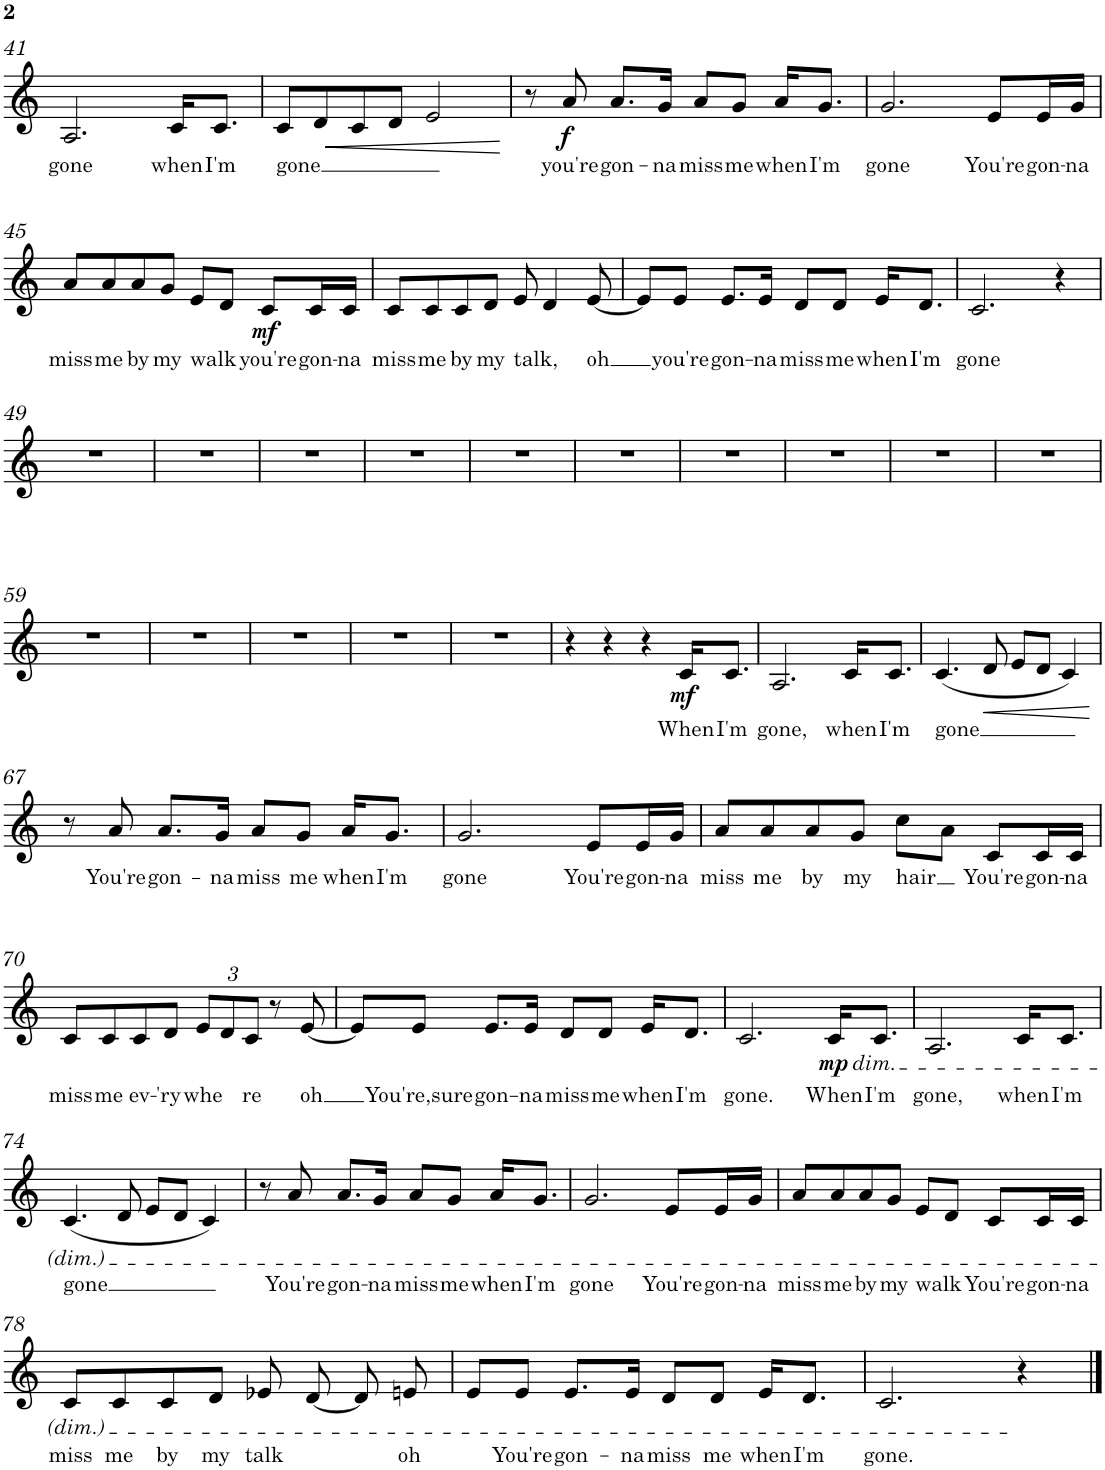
**kern	**text	**dynam
*part1	*part1	*part1
*staff1	*staff1	*staff1
*I"Piano	*	*
*I'Pno.	*	*
!!LO:PB:g=z
*clefG2	*	*
*k[]	*	*
*M4/4	*	*
=41	=41	=41
!	!LO:LY:b	!
2.A/	gone	.
!	!LO:LY:b	!
16c/KL	when	.
!	!LO:LY:b	!
8.c/J	I'm	.
=42	=42	=42
!	!LO:LY:b	!
8c/L	gone	.
!	!	!LO:HP:b
8d/	.	<
8c/	.	.
8d/J	.	.
2e/	.	.
.	.	[
=43	=43	=43
8r	.	.
!	!LO:LY:b	!LO:DY:b
8a/	you're	f
!	!LO:LY:b	!
8.a/L	gon-	.
!	!LO:LY:b	!
16g/Jk	-na	.
!	!LO:LY:b	!
8a/L	miss	.
!	!LO:LY:b	!
8g/J	me	.
!	!LO:LY:b	!
16a/KL	when	.
!	!LO:LY:b	!
8.g/J	I'm	.
=44	=44	=44
!	!LO:LY:b	!
2.g/	gone	.
!	!LO:LY:b	!
8e/L	You're	.
!	!LO:LY:b	!
16e/L	gon-	.
!	!LO:LY:b	!
16g/JJ	-na	.
!!LO:LB:g=z
=45	=45	=45
!	!LO:LY:b	!
8a/L	miss	.
!	!LO:LY:b	!
8a/	me	.
!	!LO:LY:b	!
8a/	by	.
!	!LO:LY:b	!
8g/J	my	.
!	!LO:LY:b	!
8e/L	walk	.
8d/J	.	.
!	!LO:LY:b	!LO:DY:b
8c/L	you're	mf
!	!LO:LY:b	!
16c/L	gon-	.
!	!LO:LY:b	!
16c/JJ	-na	.
=46	=46	=46
!	!LO:LY:b	!
8c/L	miss	.
!	!LO:LY:b	!
8c/	me	.
!	!LO:LY:b	!
8c/	by	.
!	!LO:LY:b	!
8d/J	my	.
!	!LO:LY:b	!
8e/	talk,	.
4d/	.	.
!	!LO:LY:b	!
[8e/	oh	.
=47	=47	=47
8e/L]	.	.
!	!LO:LY:b	!
8e/J	you're	.
!	!LO:LY:b	!
8.e/L	gon-	.
!	!LO:LY:b	!
16e/Jk	-na	.
!	!LO:LY:b	!
8d/L	miss	.
!	!LO:LY:b	!
8d/J	me	.
!	!LO:LY:b	!
16e/KL	when	.
!	!LO:LY:b	!
8.d/J	I'm	.
=48	=48	=48
!	!LO:LY:b	!
2.c/	gone	.
4r	.	.
!!LO:LB:g=z
=49	=49	=49
1r	.	.
=50	=50	=50
1r	.	.
=51	=51	=51
1r	.	.
=52	=52	=52
1r	.	.
=53	=53	=53
1r	.	.
=54	=54	=54
1r	.	.
=55	=55	=55
1r	.	.
=56	=56	=56
1r	.	.
=57	=57	=57
1r	.	.
=58	=58	=58
1r	.	.
!!LO:LB:g=z
=59	=59	=59
1r	.	.
=60	=60	=60
1r	.	.
=61	=61	=61
1r	.	.
=62	=62	=62
1r	.	.
=63	=63	=63
1r	.	.
=64	=64	=64
4r	.	.
4r	.	.
4r	.	.
!	!LO:LY:b	!LO:DY:b
16c/KL	When	mf
!	!LO:LY:b	!
8.c/J	I'm	.
=65	=65	=65
!	!LO:LY:b	!
2.A/	gone,	.
!	!LO:LY:b	!
16c/KL	when	.
!	!LO:LY:b	!
8.c/J	I'm	.
=66	=66	=66
!	!LO:LY:b	!
(<4.c/	gone	.
!	!	!LO:HP:b
8d/	.	<
8e/L	.	.
8d/J	.	.
4c/)	.	.
.	.	[
!!LO:LB:g=z
=67	=67	=67
8r	.	.
!	!LO:LY:b	!
8a/	You're	.
!	!LO:LY:b	!
8.a/L	gon-	.
!	!LO:LY:b	!
16g/Jk	-na	.
!	!LO:LY:b	!
8a/L	miss	.
!	!LO:LY:b	!
8g/J	me	.
!	!LO:LY:b	!
16a/KL	when	.
!	!LO:LY:b	!
8.g/J	I'm	.
=68	=68	=68
!	!LO:LY:b	!
2.g/	gone	.
!	!LO:LY:b	!
8e/L	You're	.
!	!LO:LY:b	!
16e/L	gon-	.
!	!LO:LY:b	!
16g/JJ	-na	.
=69	=69	=69
!	!LO:LY:b	!
8a/L	miss	.
!	!LO:LY:b	!
8a/	me	.
!	!LO:LY:b	!
8a/	by	.
!	!LO:LY:b	!
8g/J	my	.
!	!LO:LY:b	!
8cc\L	hair	.
8a\J	.	.
!	!LO:LY:b	!
8c/L	You're	.
!	!LO:LY:b	!
16c/L	gon-	.
!	!LO:LY:b	!
16c/JJ	-na	.
!!LO:LB:g=z
=70	=70	=70
!	!LO:LY:b	!
8c/L	miss	.
!	!LO:LY:b	!
8c/	me	.
!	!LO:LY:b	!
8c/	ev-	.
!	!LO:LY:b	!
8d/J	-'ry	.
*Xbrackettup	*	*
!	!LO:LY:b	!
12e/L	whe	.
12d/	.	.
!	!LO:LY:b	!
12c/J	re	.
8r	.	.
!	!LO:LY:b	!
[8e/	oh	.
=71	=71	=71
8e/L]	.	.
!	!LO:LY:b	!
8e/J	You're,sure	.
!	!LO:LY:b	!
8.e/L	gon-	.
!	!LO:LY:b	!
16e/Jk	-na	.
!	!LO:LY:b	!
8d/L	miss	.
!	!LO:LY:b	!
8d/J	me	.
!	!LO:LY:b	!
16e/KL	when	.
!	!LO:LY:b	!
8.d/J	I'm	.
=72	=72	=72
!	!LO:LY:b	!
2.c/	gone.	.
!LO:TX:b:i:t=dim.	!	!
!	!LO:LY:b	!LO:DY:b
16c/KL	When	mp
!	!LO:LY:b	!
8.c/J	I'm	.
=73	=73	=73
!	!LO:LY:b	!
2.A/	gone,	.
!	!LO:LY:b	!
16c/KL	when	.
!	!LO:LY:b	!
8.c/J	I'm	.
!!LO:LB:g=z
=74	=74	=74
!	!LO:LY:b	!
(<4.c/	gone	.
8d/	.	.
8e/L	.	.
8d/J	.	.
4c/)	.	.
=75	=75	=75
8r	.	.
!	!LO:LY:b	!
8a/	You're	.
!	!LO:LY:b	!
8.a/L	gon-	.
!	!LO:LY:b	!
16g/Jk	-na	.
!	!LO:LY:b	!
8a/L	miss	.
!	!LO:LY:b	!
8g/J	me	.
!	!LO:LY:b	!
16a/KL	when	.
!	!LO:LY:b	!
8.g/J	I'm	.
=76	=76	=76
!	!LO:LY:b	!
2.g/	gone	.
!	!LO:LY:b	!
8e/L	You're	.
!	!LO:LY:b	!
16e/L	gon-	.
!	!LO:LY:b	!
16g/JJ	-na	.
=77	=77	=77
!	!LO:LY:b	!
8a/L	miss	.
!	!LO:LY:b	!
8a/	me	.
!	!LO:LY:b	!
8a/	by	.
!	!LO:LY:b	!
8g/J	my	.
!	!LO:LY:b	!
8e/L	walk	.
8d/J	.	.
!	!LO:LY:b	!
8c/L	You're	.
!	!LO:LY:b	!
16c/L	gon-	.
!	!LO:LY:b	!
16c/JJ	-na	.
!!LO:LB:g=z
=78	=78	=78
!	!LO:LY:b	!
8c/L	miss	.
!	!LO:LY:b	!
8c/	me	.
!	!LO:LY:b	!
8c/	by	.
!	!LO:LY:b	!
8d/J	my	.
!	!LO:LY:b	!
8e-X/	talk	.
[8d/	.	.
8d/]	.	.
!	!LO:LY:b	!
8en/	oh	.
=79	=79	=79
8e/L	.	.
!	!LO:LY:b	!
8e/J	You're	.
!	!LO:LY:b	!
8.e/L	gon-	.
!	!LO:LY:b	!
16e/Jk	-na	.
!	!LO:LY:b	!
8d/L	miss	.
!	!LO:LY:b	!
8d/J	me	.
!	!LO:LY:b	!
16e/KL	when	.
!	!LO:LY:b	!
8.d/J	I'm	.
=80	=80	=80
!	!LO:LY:b	!
2.c/	gone.	.
4r	.	.
==	==	==
*-	*-	*-
